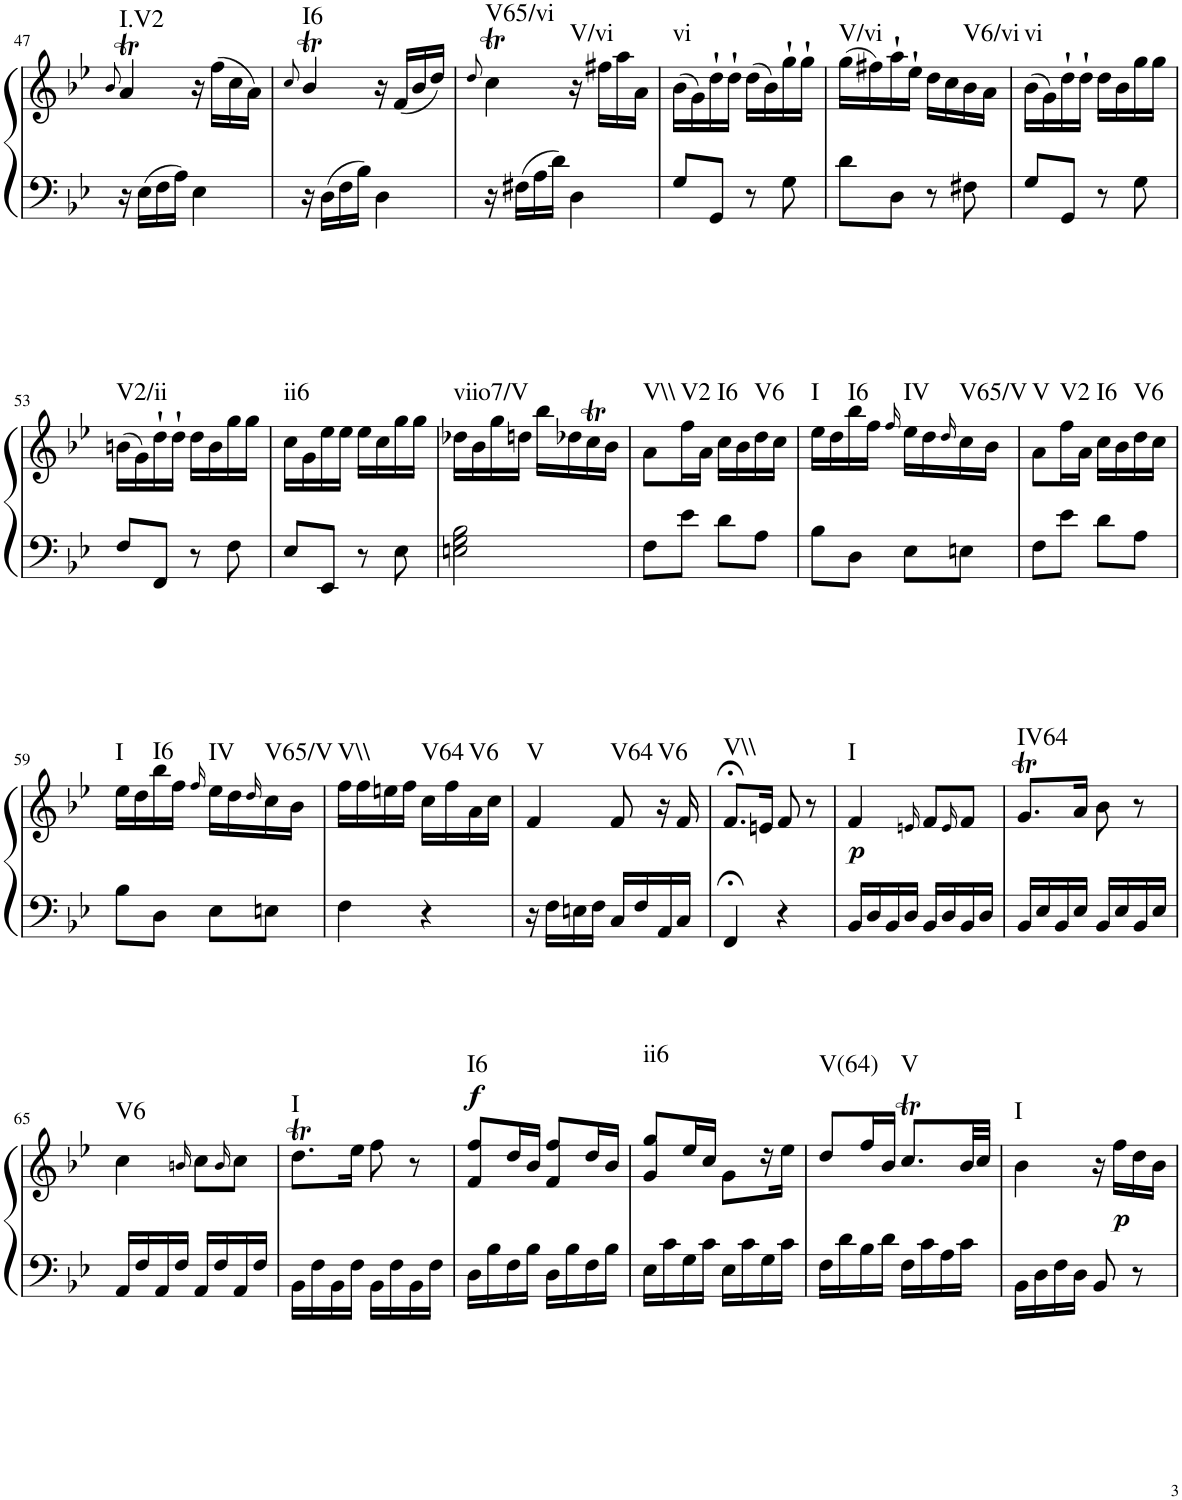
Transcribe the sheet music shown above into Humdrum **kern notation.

**kern	**kern	**dynam	**harte
*part1	*part1	*part1	*part1
*staff2	*staff1	*staff1/2	*
*I"Piano	*	*	*
*I'Pno.	*	*	*
!!LO:PB:g=z
*clefF4	*clefG2	*	*
*k[b-e-]	*k[b-e-]	*	*
*M2/4	*M2/4	*	*
=47	=47	=47	=47
.	8qb-/	.	.
!	!	!	!LO:H:kt=I.V2
16r	4at/	.	N
16E-\LL	.	.	.
16F\	.	.	.
16A\JJ	.	.	.
4E-\	16r	.	.
.	(16ff\LL	.	.
.	16cc\	.	.
.	16a\JJ)	.	.
=48	=48	=48	=48
.	8qcc/	.	.
!	!	!	!LO:H:kt=I6
16r	4b-T/	.	N
16D\LL	.	.	.
16F\	.	.	.
16B-\JJ	.	.	.
4D\	16r	.	.
.	(16f/LL	.	.
.	16b-/	.	.
.	16dd/JJ)	.	.
=49	=49	=49	=49
.	8qdd/	.	.
!	!	!	!LO:H:kt=V65/vi
16r	4ccT\	.	N
16F#X\LL	.	.	.
16A\	.	.	.
16d\JJ	.	.	.
!	!	!	!LO:H:kt=V/vi
4D\	16r	.	N
.	16ff#X\LL	.	.
.	16aa\	.	.
.	16a\JJ	.	.
=50	=50	=50	=50
!	!	!	!LO:H:kt=vi
8G/L	(16b-\LL	.	N
.	16g\)	.	.
8GG/J	16dd`\	.	.
.	16dd`\JJ	.	.
8r	(16dd\LL	.	.
.	16b-\)	.	.
8G\	16gg`\	.	.
.	16gg`\JJ	.	.
=51	=51	=51	=51
!	!	!	!LO:H:kt=V/vi
8d\L	(16gg\LL	.	N
.	16ff#X\)	.	.
8D\J	16aa`\	.	.
.	16ee-`\JJ	.	.
8r	16dd\LL	.	.
.	16cc\	.	.
!	!	!	!LO:H:kt=V6/vi
8F#X\	16b-\	.	N
.	16a\JJ	.	.
=52	=52	=52	=52
!	!	!	!LO:H:kt=vi
8G/L	(16b-\LL	.	N
.	16g\)	.	.
8GG/J	16dd`\	.	.
.	16dd`\JJ	.	.
8r	16dd\LL	.	.
.	16b-\	.	.
8G\	16gg\	.	.
.	16gg\JJ	.	.
!!LO:LB:g=z
=53	=53	=53	=53
!	!	!	!LO:H:kt=V2/ii
8F/L	(16bn\LL	.	N
.	16g\)	.	.
8FF/J	16dd`\	.	.
.	16dd`\JJ	.	.
8r	16dd\LL	.	.
.	16b\	.	.
8F\	16gg\	.	.
.	16gg\JJ	.	.
=54	=54	=54	=54
!	!	!	!LO:H:kt=ii6
8E-/L	16cc\LL	.	N
.	16g\	.	.
8EE-/J	16ee-\	.	.
.	16ee-\JJ	.	.
8r	16ee-\LL	.	.
.	16cc\	.	.
8E-\	16gg\	.	.
.	16gg\JJ	.	.
=55	=55	=55	=55
!	!	!	!LO:H:kt=viio7/V
2En\ 2G\ 2B-\	16dd-X\LL	.	N
.	16b-\	.	.
.	16gg\	.	.
.	16ddn\JJ	.	.
.	16bb-\LL	.	.
.	16dd-X\	.	.
.	16ccT\	.	.
.	16b-\JJ	.	.
=56	=56	=56	=56
!	!	!	!LO:H:kt=V\\
8F\L	8a\L	.	N
!	!	!	!LO:H:kt=V2
8e-\J	16ff\L	.	N
.	16a\JJ	.	.
!	!	!	!LO:H:kt=I6
8d\L	16cc\LL	.	N
.	16b-\	.	.
!	!	!	!LO:H:kt=V6
8A\J	16dd\	.	N
.	16cc\JJ	.	.
=57	=57	=57	=57
!	!	!	!LO:H:kt=I
8B-\L	16ee-\LL	.	N
.	16dd\	.	.
!	!	!	!LO:H:kt=I6
8D\J	16bb-\	.	N
.	16ff\JJ	.	.
.	16qff/	.	.
!	!	!	!LO:H:kt=IV
8E-\L	16ee-\LL	.	N
.	16dd\	.	.
.	16qdd/	.	.
!	!	!	!LO:H:kt=V65/V
8En\J	16cc\	.	N
.	16b-\JJ	.	.
=58	=58	=58	=58
!	!	!	!LO:H:kt=V
8F\L	8a\L	.	N
!	!	!	!LO:H:kt=V2
8e-\J	16ff\L	.	N
.	16a\JJ	.	.
!	!	!	!LO:H:kt=I6
8d\L	16cc\LL	.	N
.	16b-\	.	.
!	!	!	!LO:H:kt=V6
8A\J	16dd\	.	N
.	16cc\JJ	.	.
!!LO:LB:g=z
=59	=59	=59	=59
!	!	!	!LO:H:kt=I
8B-\L	16ee-\LL	.	N
.	16dd\	.	.
!	!	!	!LO:H:kt=I6
8D\J	16bb-\	.	N
.	16ff\JJ	.	.
.	16qff/	.	.
!	!	!	!LO:H:kt=IV
8E-\L	16ee-\LL	.	N
.	16dd\	.	.
.	16qdd/	.	.
!	!	!	!LO:H:kt=V65/V
8En\J	16cc\	.	N
.	16b-\JJ	.	.
=60	=60	=60	=60
!	!	!	!LO:H:kt=V\\
4F\	16ff\LL	.	N
.	16ff\	.	.
.	16een\	.	.
.	16ff\JJ	.	.
!	!	!	!LO:H:kt=V64
4r	16cc\LL	.	N
.	16ff\	.	.
!	!	!	!LO:H:kt=V6
.	16a\	.	N
.	16cc\JJ	.	.
=61	=61	=61	=61
!	!	!	!LO:H:kt=V
16r	4f/	.	N
16F\LL	.	.	.
16En\	.	.	.
16F\JJ	.	.	.
!	!	!	!LO:H:kt=V64
16C/LL	8f/	.	N
16F/	.	.	.
!	!	!	!LO:H:kt=V6
16AA/	16r	.	N
16C/JJ	16f/	.	.
=62	=62	=62	=62
!	!	!	!LO:H:kt=V\\
4FF;</	8.f;</L	.	N
.	16en/Jk	.	.
4r	8f/	.	.
.	8r	.	.
=63	=63	=63	=63
!	!	!LO:DY:b	!LO:H:kt=I
16BB-/LL	4f/	p	N
16D/	.	.	.
16BB-/	.	.	.
16D/JJ	.	.	.
.	16qen/	.	.
16BB-/LL	8f/L	.	.
16D/	.	.	.
.	16qe/	.	.
16BB-/	8f/J	.	.
16D/JJ	.	.	.
=64	=64	=64	=64
!	!	!	!LO:H:kt=IV64
16BB-/LL	8.gT/L	.	N
16E-/	.	.	.
16BB-/	.	.	.
16E-/JJ	16a/Jk	.	.
16BB-/LL	8b-\	.	.
16E-/	.	.	.
16BB-/	8r	.	.
16E-/JJ	.	.	.
!!LO:LB:g=z
=65	=65	=65	=65
!	!	!	!LO:H:kt=V6
16AA/LL	4cc\	.	N
16F/	.	.	.
16AA/	.	.	.
16F/JJ	.	.	.
.	16qbn/	.	.
16AA/LL	8cc\L	.	.
16F/	.	.	.
.	16qb/	.	.
16AA/	8cc\J	.	.
16F/JJ	.	.	.
=66	=66	=66	=66
!	!	!	!LO:H:kt=I
16BB-\LL	8.ddt\L	.	N
16F\	.	.	.
16BB-\	.	.	.
16F\JJ	16ee-\Jk	.	.
16BB-\LL	8ff\	.	.
16F\	.	.	.
16BB-\	8r	.	.
16F\JJ	.	.	.
=67	=67	=67	=67
*	*^	*	*
!	!	!	!LO:DY:a	!LO:H:kt=I6
16D\LL	4f/	8ff/L	f	N
16B-\	.	.	.	.
16F\	.	16dd/L	.	.
16B-\JJ	.	16b-/JJ	.	.
16D\LL	4f/	8ff/L	.	.
16B-\	.	.	.	.
16F\	.	16dd/L	.	.
16B-\JJ	.	16b-/JJ	.	.
=68	=68	=68	=68	=68
!	!	!	!	!LO:H:kt=ii6
16E-\LL	4g/	8gg/L	.	N
16c\	.	.	.	.
16G\	.	16ee-/L	.	.
16c\JJ	.	16cc/JJ	.	.
16E-\LL	8g\L	4ryy	.	.
16c\	.	.	.	.
16G\	16r	.	.	.
16c\JJ	16ee-\JJ	.	.	.
*	*v	*v	*	*
=69	=69	=69	=69
!	!	!	!LO:H:kt=V(64)
16F\LL	8dd/L	.	N
16d\	.	.	.
16B-\	16ff/L	.	.
16d\JJ	16b-/JJ	.	.
!	!	!	!LO:H:kt=V
16F\LL	8.ccT/L	.	N
16c\	.	.	.
16A\	.	.	.
16c\JJ	32b-/LL	.	.
.	32cc/JJJ	.	.
=70	=70	=70	=70
!	!	!	!LO:H:kt=I
16BB-\LL	4b-\	.	N
16D\	.	.	.
16F\	.	.	.
16D\JJ	.	.	.
8BB-/	16r	.	.
!	!	!LO:DY:b	!
.	16ff\LL	p	.
8r	16dd\	.	.
.	16b-\JJ	.	.
=	=	=	=
*-	*-	*-	*-
